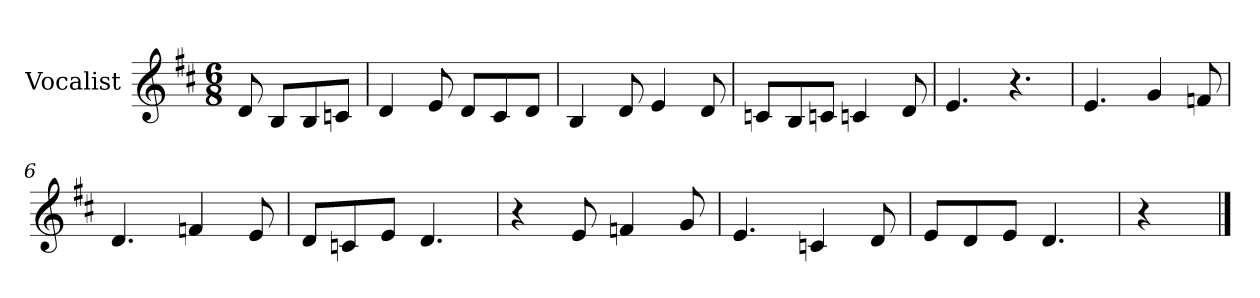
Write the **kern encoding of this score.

**kern
*part1
*staff1
*I"Vocalist
*k[f#c#]
*D:
*M6/8
=
8d
8BL
8B
8cnJ
=1
4d
8e
8dL
8c#
8dJ
=2
4B
8d
4e
8d
=3
8cnL
8B
8cnJ
4cn
8d
=4
4.e
4.r
=5
4.e
4g
8fn
=6
4.d
4fn
8e
=7
8dL
8cn
8eJ
4.d
=8
4r
8e
4fn
8g
=9
4.e
4cn
8d
=10
8eL
8d
8eJ
4.d
=11
4r
==
*-
